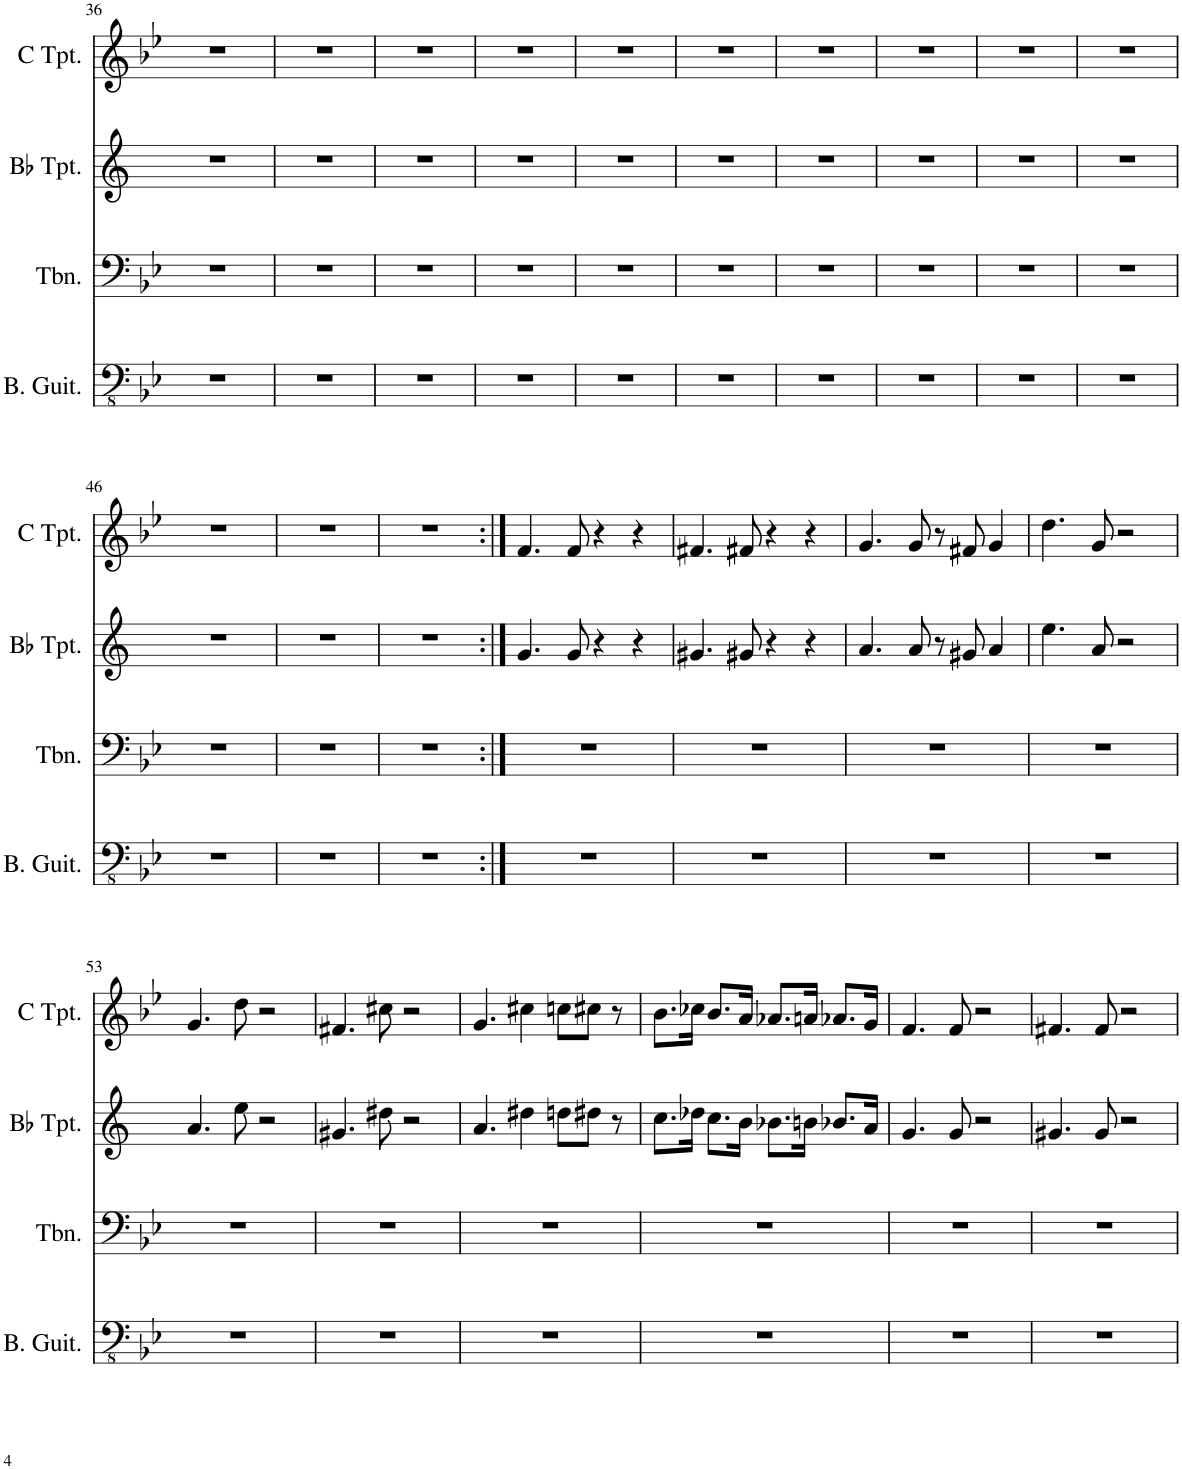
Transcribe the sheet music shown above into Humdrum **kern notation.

**kern	**kern	**kern	**kern
*part4	*part3	*part2	*part1
*staff4	*staff3	*staff2	*staff1
*I"Bass Guitar	*I"Trombone	*I"Bb Trumpet	*I"C Trumpet
*I'B. Guit.	*I'Tbn.	*I'Bb Tpt.	*I'C Tpt.
!!LO:PB:g=z
*clefFv4	*clefF4	*clefG2	*clefG2
*	*	*Trd1c2	*
*k[b-e-]	*k[b-e-]	*k[]	*k[b-e-]
*M4/4	*M4/4	*M4/4	*M4/4
=36	=36	=36	=36
1r	1r	1r	1r
=37	=37	=37	=37
1r	1r	1r	1r
=38	=38	=38	=38
1r	1r	1r	1r
=39	=39	=39	=39
1r	1r	1r	1r
=40	=40	=40	=40
1r	1r	1r	1r
=41	=41	=41	=41
1r	1r	1r	1r
=42	=42	=42	=42
1r	1r	1r	1r
=43	=43	=43	=43
1r	1r	1r	1r
=44	=44	=44	=44
1r	1r	1r	1r
=45	=45	=45	=45
1r	1r	1r	1r
!!LO:LB:g=z
=46	=46	=46	=46
1r	1r	1r	1r
=47	=47	=47	=47
1r	1r	1r	1r
=48	=48	=48	=48
1r	1r	1r	1r
=49:|!	=49:|!	=49:|!	=49:|!
1r	1r	4.g/	4.f/
.	.	8g/	8f/
.	.	4r	4r
.	.	4r	4r
=50	=50	=50	=50
1r	1r	4.g#X/	4.f#X/
.	.	8g#X/	8f#X/
.	.	4r	4r
.	.	4r	4r
=51	=51	=51	=51
1r	1r	4.a/	4.g/
.	.	8a/	8g/
.	.	8r	8r
.	.	8g#X/	8f#X/
.	.	4a/	4g/
=52	=52	=52	=52
1r	1r	4.ee\	4.dd\
.	.	8a/	8g/
.	.	2r	2r
!!LO:LB:g=z
=53	=53	=53	=53
1r	1r	4.a/	4.g/
.	.	8ee\	8dd\
.	.	2r	2r
=54	=54	=54	=54
1r	1r	4.g#X/	4.f#X/
.	.	8dd#X\	8cc#X\
.	.	2r	2r
=55	=55	=55	=55
1r	1r	4.a/	4.g/
.	.	4dd#X\	4cc#X\
.	.	8ddn\L	8ccn\L
.	.	8dd#X\J	8cc#X\J
.	.	8r	8r
=56	=56	=56	=56
1r	1r	8.cc\L	8.b-\L
.	.	16dd-X\Jk	16cc-X\Jk
.	.	8.cc\L	8.b-/L
.	.	16b\Jk	16a/Jk
.	.	8.b-X\L	8.a-X/L
.	.	16bn\Jk	16an/Jk
.	.	8.b-X/L	8.a-X/L
.	.	16a/Jk	16g/Jk
=57	=57	=57	=57
1r	1r	4.g/	4.f/
.	.	8g/	8f/
.	.	2r	2r
=58	=58	=58	=58
1r	1r	4.g#X/	4.f#X/
.	.	8g#/	8f#/
.	.	2r	2r
=	=	=	=
*-	*-	*-	*-
